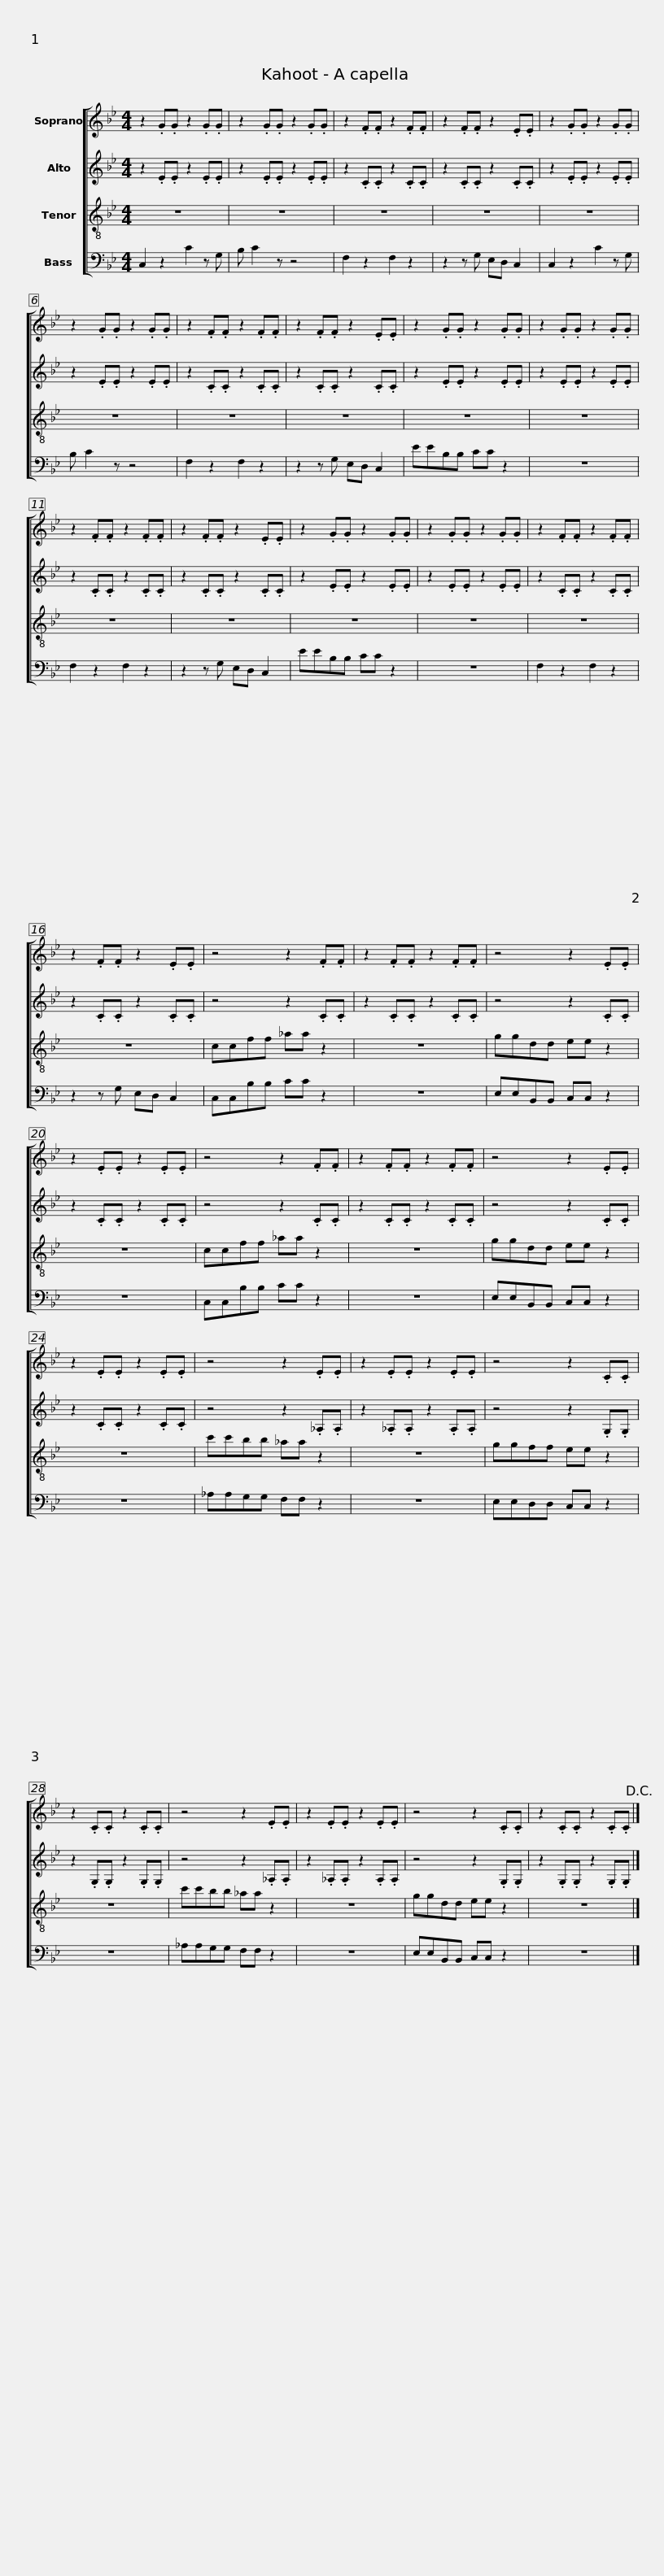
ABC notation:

X:1
%%score [ 1 2 3 4 ]
L:1/8
M:4/4
I:linebreak $
K:Bb
V:1 treble
V:2 treble
V:3 treble-8
V:4 bass
V:1
 z2 .G.G z2 .G.G | z2 .G.G z2 .G.G | z2 .F.F z2 .F.F | z2 .F.F z2 .E.E | z2 .G.G z2 .G.G |$ %5
 z2 .G.G z2 .G.G | z2 .F.F z2 .F.F | z2 .F.F z2 .E.E | z2 .G.G z2 .G.G | z2 .G.G z2 .G.G | %10
 z2 .F.F z2 .F.F |$ z2 .F.F z2 .E.E | z2 .G.G z2 .G.G | z2 .G.G z2 .G.G | z2 .F.F z2 .F.F | %15
 z2 .F.F z2 .E.E |$ z4 z2 .F.F | z2 .F.F z2 .F.F | z4 z2 .E.E | z2 .E.E z2 .E.E | %20
 z4 z2 .F.F |$ z2 .F.F z2 .F.F | z4 z2 .E.E | z2 .E.E z2 .E.E | z4 z2 .E.E | %25
 z2 .E.E z2 .E.E |$ z4 z2 .C.C | z2 .C.C z2 .C.C | z4 z2 .E.E | z2 .E.E z2 .E.E | %30
 z4 z2 .C.C |$ z2 .C.C z2 .C.C!D.C.! |] %32
V:2
 z2 .E.E z2 .E.E | z2 .E.E z2 .E.E | z2 .C.C z2 .C.C | z2 .C.C z2 .C.C | z2 .E.E z2 .E.E |$ %5
 z2 .E.E z2 .E.E | z2 .C.C z2 .C.C | z2 .C.C z2 .C.C | z2 .E.E z2 .E.E | z2 .E.E z2 .E.E | %10
 z2 .C.C z2 .C.C |$ z2 .C.C z2 .C.C | z2 .E.E z2 .E.E | z2 .E.E z2 .E.E | z2 .C.C z2 .C.C | %15
 z2 .C.C z2 .C.C |$ z4 z2 .C.C | z2 .C.C z2 .C.C | z4 z2 .C.C | z2 .C.C z2 .C.C | %20
 z4 z2 .C.C |$ z2 .C.C z2 .C.C | z4 z2 .C.C | z2 .C.C z2 .C.C | z4 z2 ._A,.A, | %25
 z2 ._A,.A, z2 .A,.A, |$ z4 z2 .G,.G, | z2 .G,.G, z2 .G,.G, | z4 z2 ._A,.A, | z2 ._A,.A, z2 .A,.A, | %30
 z4 z2 .G,.G, |$ z2 .G,.G, z2 .G,.G, |] %32
V:3
 z8 | z8 | z8 | z8 | z8 |$ %5
 z8 | z8 | z8 | z8 | z8 | %10
 z8 |$ z8 | z8 | z8 | z8 | %15
 z8 |$ ccff _aa z2 | z8 | ggdd ee z2 | z8 | %20
 ccff _aa z2 |$ z8 | ggdd ee z2 | z8 | c'c'bb _aa z2 | %25
 z8 |$ ggff ee z2 | z8 | c'c'bb _aa z2 | z8 | %30
 ggdd ee z2 |$ z8 |] %32
V:4
 C,2 z2 C2 z G, | B, C2 z z4 | F,2 z2 F,2 z2 | z2 z G, E,D, C,2 | C,2 z2 C2 z G, |$ %5
 B, C2 z z4 | F,2 z2 F,2 z2 | z2 z G, E,D, C,2 | EEB,B, CC z2 | z8 | %10
 F,2 z2 F,2 z2 |$ z2 z G, E,D, C,2 | EEB,B, CC z2 | z8 | F,2 z2 F,2 z2 | %15
 z2 z G, E,D, C,2 |$ C,C,B,B, CC z2 | z8 | E,E,B,,B,, C,C, z2 | z8 | %20
 C,C,B,B, CC z2 |$ z8 | E,E,B,,B,, C,C, z2 | z8 | _A,A,G,G, F,F, z2 | %25
 z8 |$ E,E,D,D, C,C, z2 | z8 | _A,A,G,G, F,F, z2 | z8 | %30
 E,E,B,,B,, C,C, z2 |$ z8 |] %32
